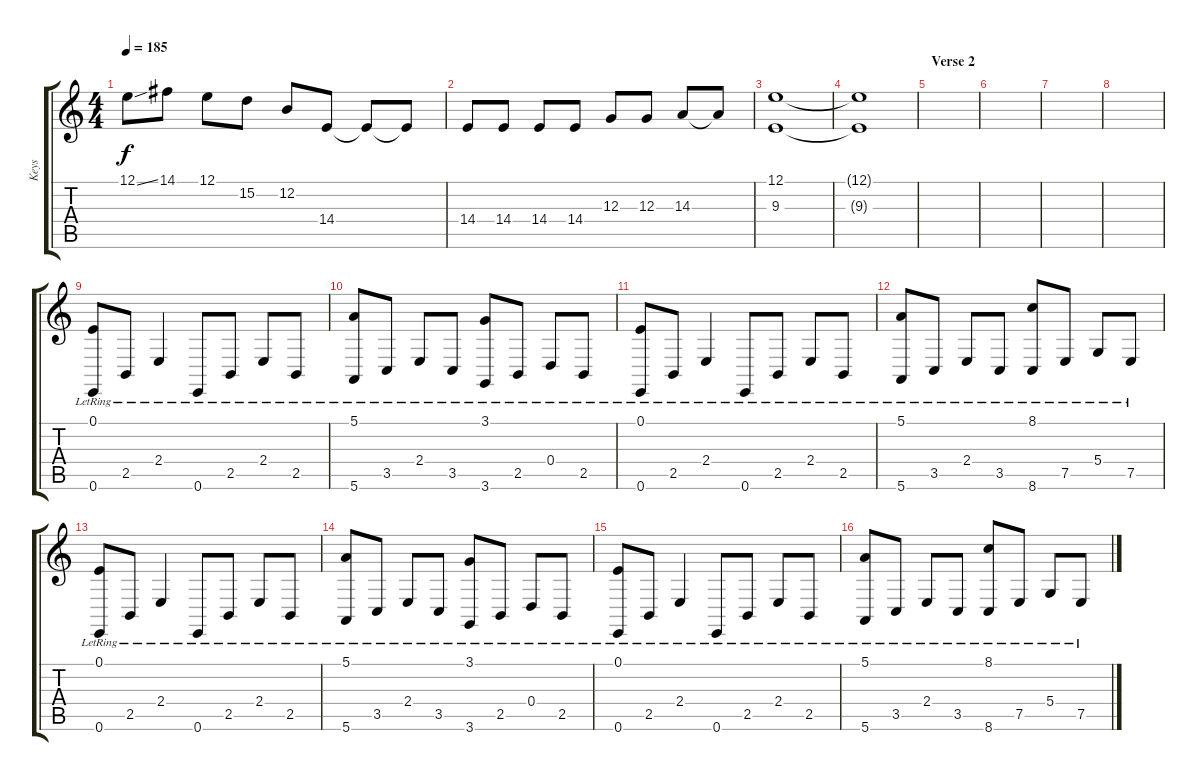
\track ("Keys" "Keys") {instrument stringensemble1}
\staff {score tabs}
\tuning (E4 B3 G3 D3 A2 E2) {hide}
\ts (4 4)
\tempo 185
\clef g2
\ks c
12.1{ss}.8{dy f} 14.1.8 12.1.8 15.2.8 12.2.8 14.4.8 14.4{t}.8 14.4{t}.8 |
14.4.8 14.4.8 14.4.8 14.4.8 12.3.8 12.3.8 14.3.8 14.3{t}.8 |
(12.1 9.3).1 |
(12.1{t} 9.3{t}).1 |
\section ("" "Verse 2")
|
|
|
|
(0.1{lr} 0.6{lr}).8{volume 16 instrument harpsichord} 2.5{lr}.8 2.4{lr}.4 0.6{lr}.8 2.5{lr}.8 2.4{lr}.8 2.5{lr}.8 |
(5.1{lr} 5.6{lr}).8 3.5{lr}.8 2.4{lr}.8 3.5{lr}.8 (3.1{lr} 3.6{lr}).8 2.5{lr}.8 0.4{lr}.8 2.5{lr}.8 |
(0.1{lr} 0.6{lr}).8 2.5{lr}.8 2.4{lr}.4 0.6{lr}.8 2.5{lr}.8 2.4{lr}.8 2.5{lr}.8 |
(5.1{lr} 5.6{lr}).8 3.5{lr}.8 2.4{lr}.8 3.5{lr}.8 (8.1{lr} 8.6{lr}).8 7.5{lr}.8 5.4{lr}.8 7.5{lr}.8 |
(0.1{lr} 0.6{lr}).8 2.5{lr}.8 2.4{lr}.4 0.6{lr}.8 2.5{lr}.8 2.4{lr}.8 2.5{lr}.8 |
(5.1{lr} 5.6{lr}).8 3.5{lr}.8 2.4{lr}.8 3.5{lr}.8 (3.1{lr} 3.6{lr}).8 2.5{lr}.8 0.4{lr}.8 2.5{lr}.8 |
(0.1{lr} 0.6{lr}).8 2.5{lr}.8 2.4{lr}.4 0.6{lr}.8 2.5{lr}.8 2.4{lr}.8 2.5{lr}.8 |
(5.1{lr} 5.6{lr}).8 3.5{lr}.8 2.4{lr}.8 3.5{lr}.8 (8.1{lr} 8.6{lr}).8 7.5{lr}.8 5.4{lr}.8 7.5{lr}.8
